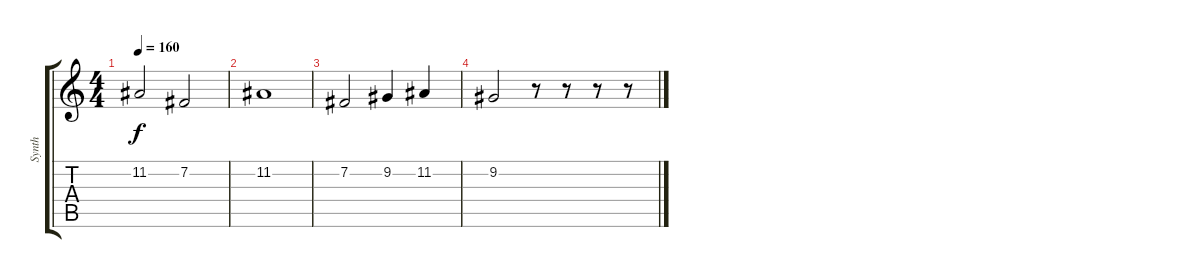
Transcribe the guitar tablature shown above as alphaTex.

\track ("Synth" "Synth") {instrument lead2sawtooth}
\staff {score tabs}
\tuning (E4 B3 G3 D3 A2 E2) {hide}
\ts (4 4)
\tempo 160
\clef g2
\ks c
11.2.2{dy f} 7.2.2 |
11.2.1 |
7.2.2 9.2.4 11.2.4 |
9.2.2 r.8 r.8 r.8 r.8
